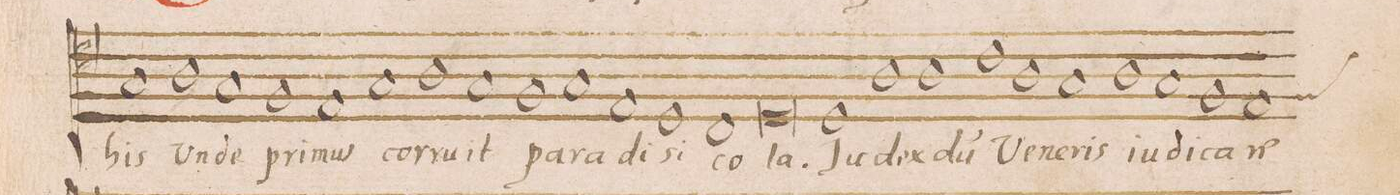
**kern	**text
*I"TENOR	*
*clefC4	*
*k[]	*
*met(c|)	*
*M2/1	*
1G	his
=16	=16
1A	Un-
1G	-de
=17	=17
1F	pri-
1E	-mus
=18	=18
1G	cor-
1A	-ru-
=19	=19
1G	-it
1F	pa-
=20	=20
1G	-ra-
1E	-di-
=21	=21
1D	-si-
1C	-co-
=22	=22
0D	-la.
=23	=23
1D	Ju-
1A	-dex
=24	=24
1A	du(m)
1c	Ve-
=25	=25
1A	-ne-
1G	-ris
=26	=26
1A	iu-
1G	-di-
=27	=27
1F	-ca-
*custos:F	*
1E	-re
=28	=28
*-	*-
